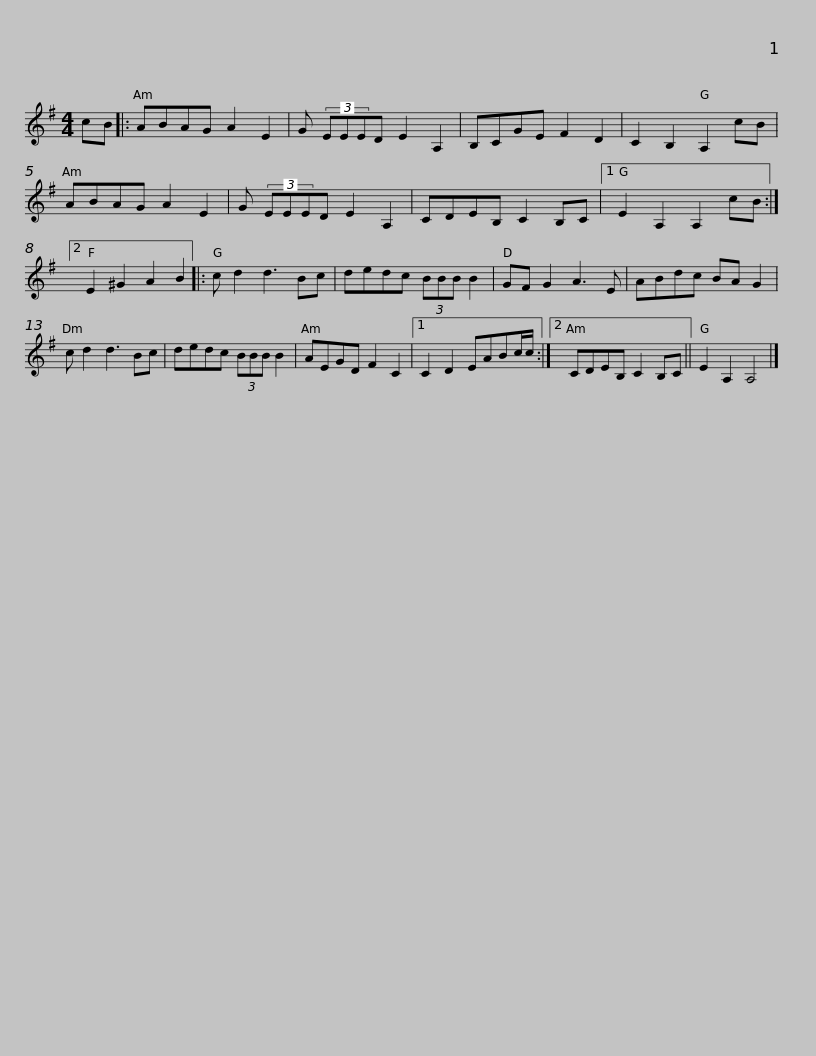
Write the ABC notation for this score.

X:1
L:1/8
M:4/4
I:linebreak $
K:G
V:1 treble
V:1
 cB |: ABAG A2 E2 | G (3EEED E2 A,2 | B,CGE F2 D2 | C2 B,2 A,2 cB | %5
 ABAG A2 E2 | G (3EEED E2 A,2 |$ CDEB, C2 B,C |1 E2 A,2 A,2 cB :|2 E2 ^G2 A2 B2 |: %10
 c d2 d3 Bc | dedc (3BBB B2 | GF G2 A3 E |$ ABdc BA G2 | c d2 d3 Bc | %15
 dedc (3BBB B2 | AEGD F2 C2 |1 C2 D2 EABc/c/ :|2 CDEB, C2 B,C ||$ E2 A,2 A,4 |] %20
